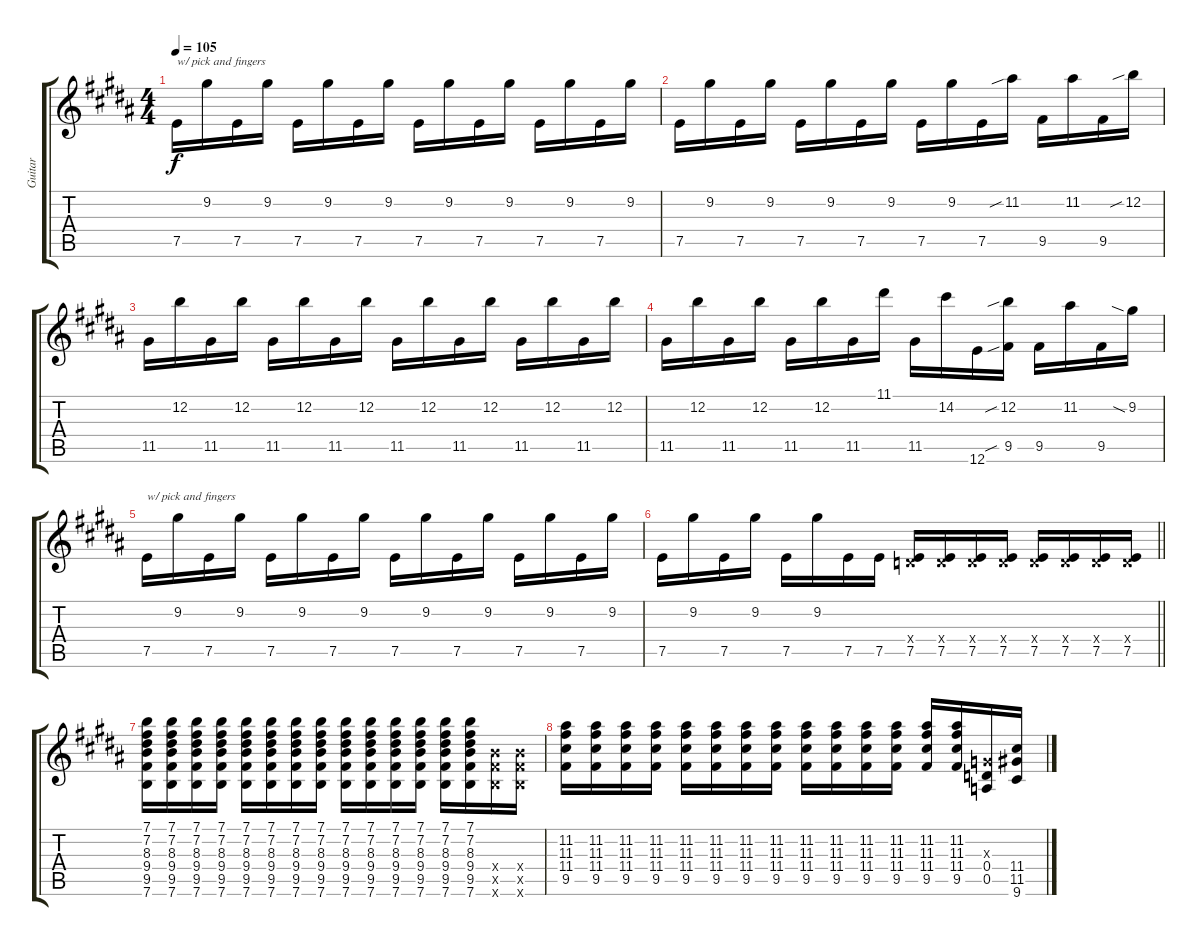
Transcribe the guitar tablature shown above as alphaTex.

\track ("Guitar" "Guitar") {instrument electricguitarclean}
\staff {score tabs}
\tuning (E4 B3 G3 D3 A2 E2) {hide}
\ts (4 4)
\tempo 105
\clef g2
\ks b
7.5.16{txt "w/ pick and fingers" dy f} 9.2.16 7.5.16 9.2.16 7.5.16 9.2.16 7.5.16 9.2.16 7.5.16 9.2.16 7.5.16 9.2.16 7.5.16 9.2.16 7.5.16 9.2.16 |
7.5.16 9.2.16 7.5.16 9.2.16 7.5.16 9.2.16 7.5.16 9.2.16 7.5.16 9.2.16 7.5.16 11.2{sib}.16 9.5.16 11.2.16 9.5.16 12.2{sib}.16 |
11.5.16 12.2.16 11.5.16 12.2.16 11.5.16 12.2.16 11.5.16 12.2.16 11.5.16 12.2.16 11.5.16 12.2.16 11.5.16 12.2.16 11.5.16 12.2.16 |
11.5.16 12.2.16 11.5.16 12.2.16 11.5.16 12.2.16 11.5.16 11.1.16 11.5.16 14.2.16 12.6.16 (12.2{sib} 9.5{sib}).16 9.5.16 11.2.16 9.5.16 9.2{sia}.16 |
7.5.16{txt "w/ pick and fingers"} 9.2.16 7.5.16 9.2.16 7.5.16 9.2.16 7.5.16 9.2.16 7.5.16 9.2.16 7.5.16 9.2.16 7.5.16 9.2.16 7.5.16 9.2.16 |
\barLineRight lightlight
7.5.16 9.2.16 7.5.16 9.2.16 7.5.16 9.2.16 7.5.16 7.5.16 (0.4{x} 7.5).16 (0.4{x} 7.5).16 (0.4{x} 7.5).16 (0.4{x} 7.5).16 (0.4{x} 7.5).16 (0.4{x} 7.5).16 (0.4{x} 7.5).16 (0.4{x} 7.5).16 |
(7.1 7.2 8.3 9.4 9.5 7.6).16 (7.1 7.2 8.3 9.4 9.5 7.6).16 (7.1 7.2 8.3 9.4 9.5 7.6).16 (7.1 7.2 8.3 9.4 9.5 7.6).16 (7.1 7.2 8.3 9.4 9.5 7.6).16 (7.1 7.2 8.3 9.4 9.5 7.6).16 (7.1 7.2 8.3 9.4 9.5 7.6).16 (7.1 7.2 8.3 9.4 9.5 7.6).16 (7.1 7.2 8.3 9.4 9.5 7.6).16 (7.1 7.2 8.3 9.4 9.5 7.6).16 (7.1 7.2 8.3 9.4 9.5 7.6).16 (7.1 7.2 8.3 9.4 9.5 7.6).16 (7.1 7.2 8.3 9.4 9.5 7.6).16 (7.1 7.2 8.3 9.4 9.5 7.6).16 (9.4{x} 9.5{x} 7.6{x}).16 (9.4{x} 9.5{x} 7.6{x}).16 |
(11.2 11.3 11.4 9.5).16 (11.2 11.3 11.4 9.5).16 (11.2 11.3 11.4 9.5).16 (11.2 11.3 11.4 9.5).16 (11.2 11.3 11.4 9.5).16 (11.2 11.3 11.4 9.5).16 (11.2 11.3 11.4 9.5).16 (11.2 11.3 11.4 9.5).16 (11.2 11.3 11.4 9.5).16 (11.2 11.3 11.4 9.5).16 (11.2 11.3 11.4 9.5).16 (11.2 11.3 11.4 9.5).16 (11.2 11.3 11.4 9.5).16 (11.2 11.3 11.4 9.5).16 (0.3{x} 0.4 0.5).16 (11.4 11.5 9.6).16
